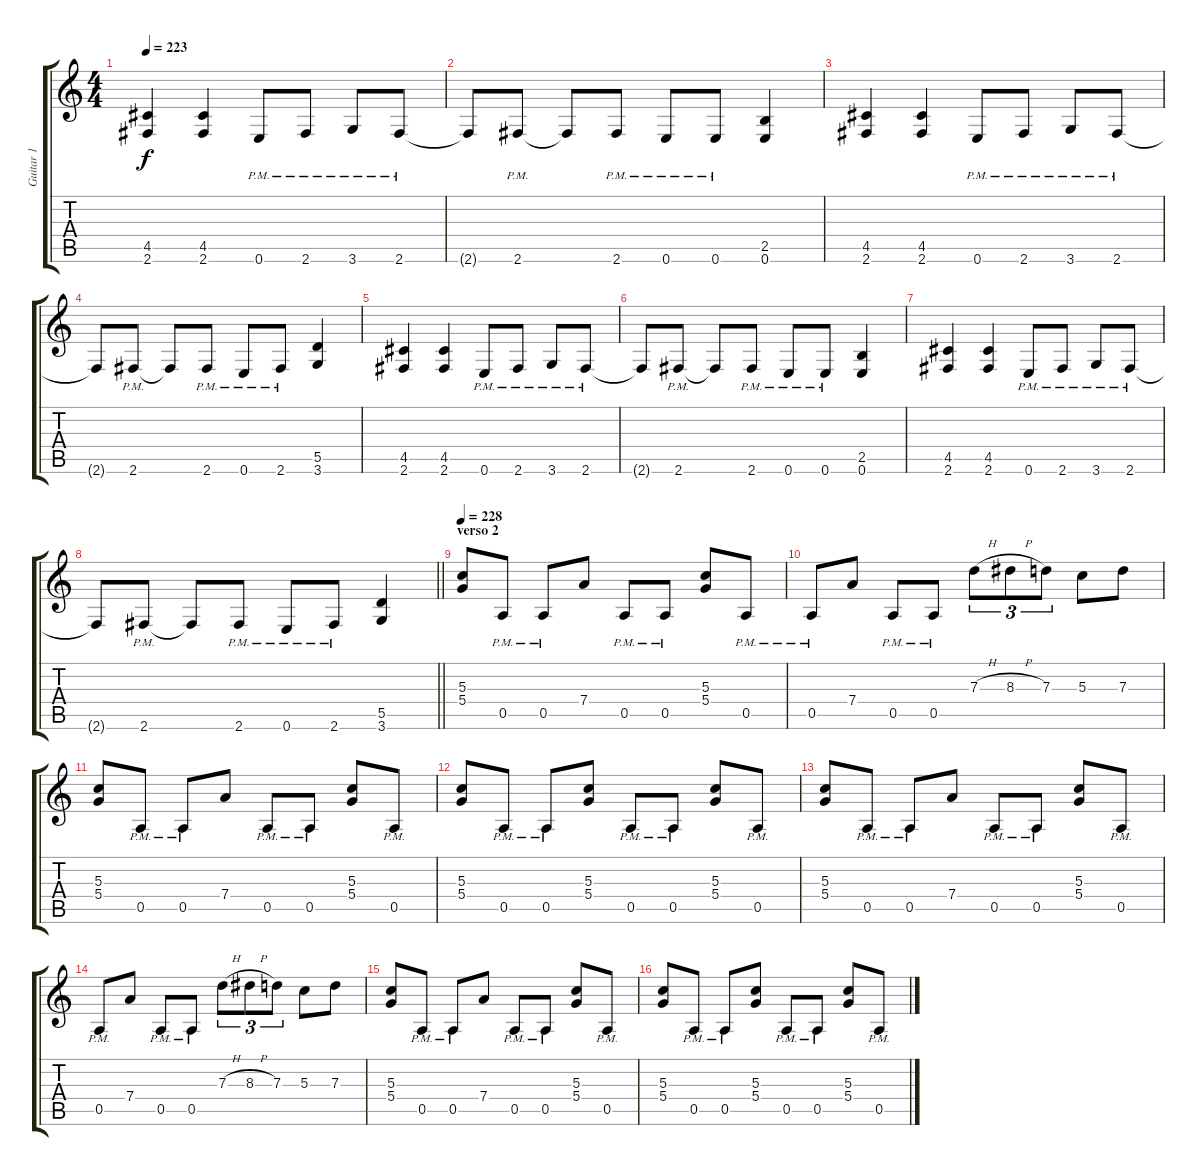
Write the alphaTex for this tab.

\track ("Guitar 1" "Guitar 1") {instrument distortionguitar}
\staff {score tabs}
\tuning (E4 B3 G3 D3 A2 E2) {hide}
\ts (4 4)
\tempo 223
\clef g2
\ks c
(4.5 2.6).4{dy f} (4.5 2.6).4 0.6{pm}.8 2.6{pm}.8 3.6{pm}.8 2.6{pm}.8 |
2.6{t}.8 2.6{pm}.8 2.6{t}.8 2.6{pm}.8 0.6{pm}.8 0.6{pm}.8 (2.5 0.6).4 |
(4.5 2.6).4 (4.5 2.6).4 0.6{pm}.8 2.6{pm}.8 3.6{pm}.8 2.6{pm}.8 |
2.6{t}.8 2.6{pm}.8 2.6{t}.8 2.6{pm}.8 0.6{pm}.8 2.6{pm}.8 (5.5 3.6).4 |
(4.5 2.6).4 (4.5 2.6).4 0.6{pm}.8 2.6{pm}.8 3.6{pm}.8 2.6{pm}.8 |
2.6{t}.8 2.6{pm}.8 2.6{t}.8 2.6{pm}.8 0.6{pm}.8 0.6{pm}.8 (2.5 0.6).4 |
(4.5 2.6).4 (4.5 2.6).4 0.6{pm}.8 2.6{pm}.8 3.6{pm}.8 2.6{pm}.8 |
\barLineRight lightlight
2.6{t}.8 2.6{pm}.8 2.6{t}.8 2.6{pm}.8 0.6{pm}.8 2.6{pm}.8 (5.5 3.6).4 |
\section ("" "verso 2")
\tempo 228
(5.3 5.4).8 0.5{pm}.8 0.5{pm}.8 7.4.8 0.5{pm}.8 0.5{pm}.8 (5.3 5.4).8 0.5{pm}.8 |
0.5{pm}.8 7.4.8 0.5{pm}.8 0.5{pm}.8 7.3{h}.8{tu (3 2)} 8.3{h}.8{tu (3 2)} 7.3.8{tu (3 2)} 5.3.8 7.3.8 |
(5.3 5.4).8 0.5{pm}.8 0.5{pm}.8 7.4.8 0.5{pm}.8 0.5{pm}.8 (5.3 5.4).8 0.5{pm}.8 |
(5.3 5.4).8 0.5{pm}.8 0.5{pm}.8 (5.3 5.4).8 0.5{pm}.8 0.5{pm}.8 (5.3 5.4).8 0.5{pm}.8 |
(5.3 5.4).8 0.5{pm}.8 0.5{pm}.8 7.4.8 0.5{pm}.8 0.5{pm}.8 (5.3 5.4).8 0.5{pm}.8 |
0.5{pm}.8 7.4.8 0.5{pm}.8 0.5{pm}.8 7.3{h}.8{tu (3 2)} 8.3{h}.8{tu (3 2)} 7.3.8{tu (3 2)} 5.3.8 7.3.8 |
(5.3 5.4).8 0.5{pm}.8 0.5{pm}.8 7.4.8 0.5{pm}.8 0.5{pm}.8 (5.3 5.4).8 0.5{pm}.8 |
(5.3 5.4).8 0.5{pm}.8 0.5{pm}.8 (5.3 5.4).8 0.5{pm}.8 0.5{pm}.8 (5.3 5.4).8 0.5{pm}.8
